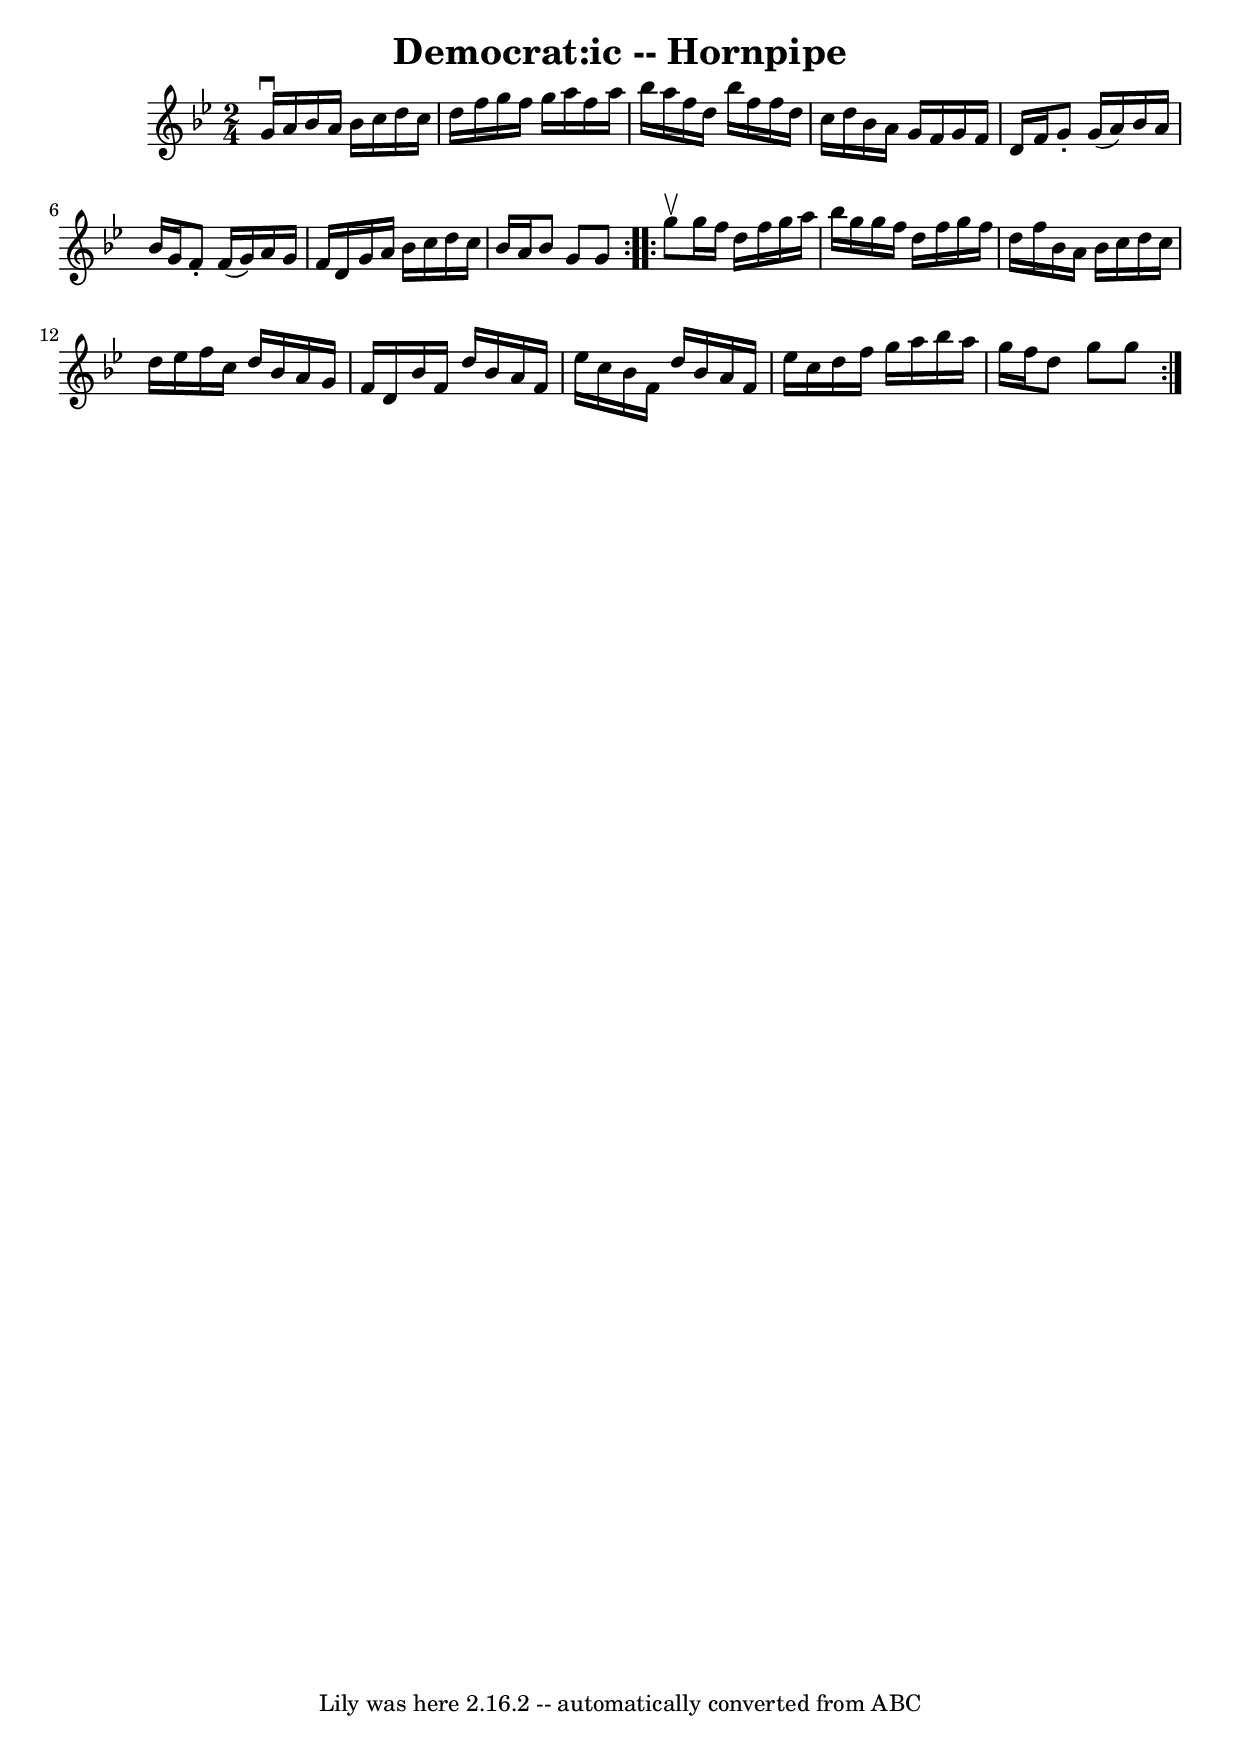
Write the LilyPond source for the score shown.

\version "2.16.2"
\include "Mammoth.ily"
\header {
  %% book = "Cole's 1000 Fiddle Tunes"
 crossRefNumber = "1"
 footnotes = ""
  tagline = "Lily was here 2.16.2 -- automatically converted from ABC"
  title = "Democrat:ic -- Hornpipe"

}
voicedefault =  {



  \repeat volta 2 {

    \time 2/4 
    \key g \minor g'16^\downbow a'16   |
 bes'16 a'16 bes'16 c''16 d''16 c''16 d''16 f''16   |
 g''16 f''16 g''16 a''16 f''16 a''16 bes''16 a''16   |
 f''16 d''16 bes''16 f''16 f''16 d''16 c''16 d''16   |
 bes'16 a'16 g'16 f'16 g'16 f'16 d'16 f'16   |
 g'8-. g'16 (a'16) bes'16 a'16 bes'16 g'16   |
 f'8-. f'16 (g'16) a'16 g'16 f'16 d'16  |
 g'16 a'16 bes'16 c''16 d''16 c''16 bes'16 a'16   |
 bes'8 g'8  
 g'8  
  }     
  \repeat volta 2 { g''8^\upbow  |
 g''16 f''16 d''16 f''16 g''16 a''16 bes''16 g''16   |
 g''16 f''16 d''16 f''16 g''16 f''16 d''16 f''16   |
 bes'16 a'16 bes'16 c''16 d''16 c''16 d''16 ees''16   |
 f''16 c''16 d''16 bes'16 a'16 g'16 f'16 d'16   |
 bes'16 f'16 d''16 bes'16 a'16 f'16 ees''16 c''16   |
 bes'16 f'16 d''16 bes'16 a'16 f'16 ees''16 c''16    |
 d''16 f''16 g''16 a''16 bes''16 a''16 g''16 f''16   |
 d''8 g''8 g''8  
  }   

}

\score{
  <<

    \context Staff="default"
    {
      \voicedefault 
      
    }

  >>
  \layout {
    
  }
  \midi {
  }

}
